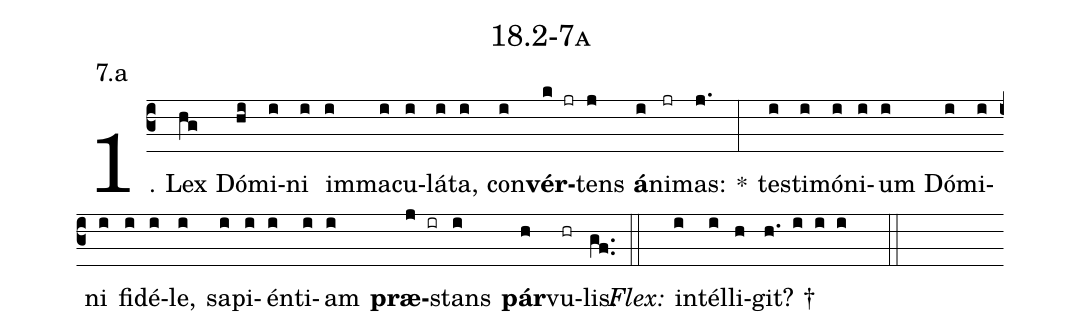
name: 18.2-7a;
annotation: 7.a;
%%
(c3)1. Lex(hg) Dó(hi)mi(i)ni(i) im(i)ma(i)cu(i)lá(i)ta,(i) con(i)<b>vér</b>(k jr)tens(j) <b>á</b>(i)ni(jr)mas:(j.) *(:) tes(i)ti(i)mó(i)ni(i)um(i) Dó(i)mi(i)ni(i) fi(i)dé(i)le,(i) sa(i)pi(i)én(i)ti(i)am(i) <b>præ</b>(j ir)stans(i) <b>pár</b>(h)vu(hr)lis.(gf..) (::)
<i>Flex:</i>()  in(i)tél(i)li(h)git? †(h. i i i  ::)

%E(i) u(i) o(j) u(i) a(h) e.(gf..) (::)
